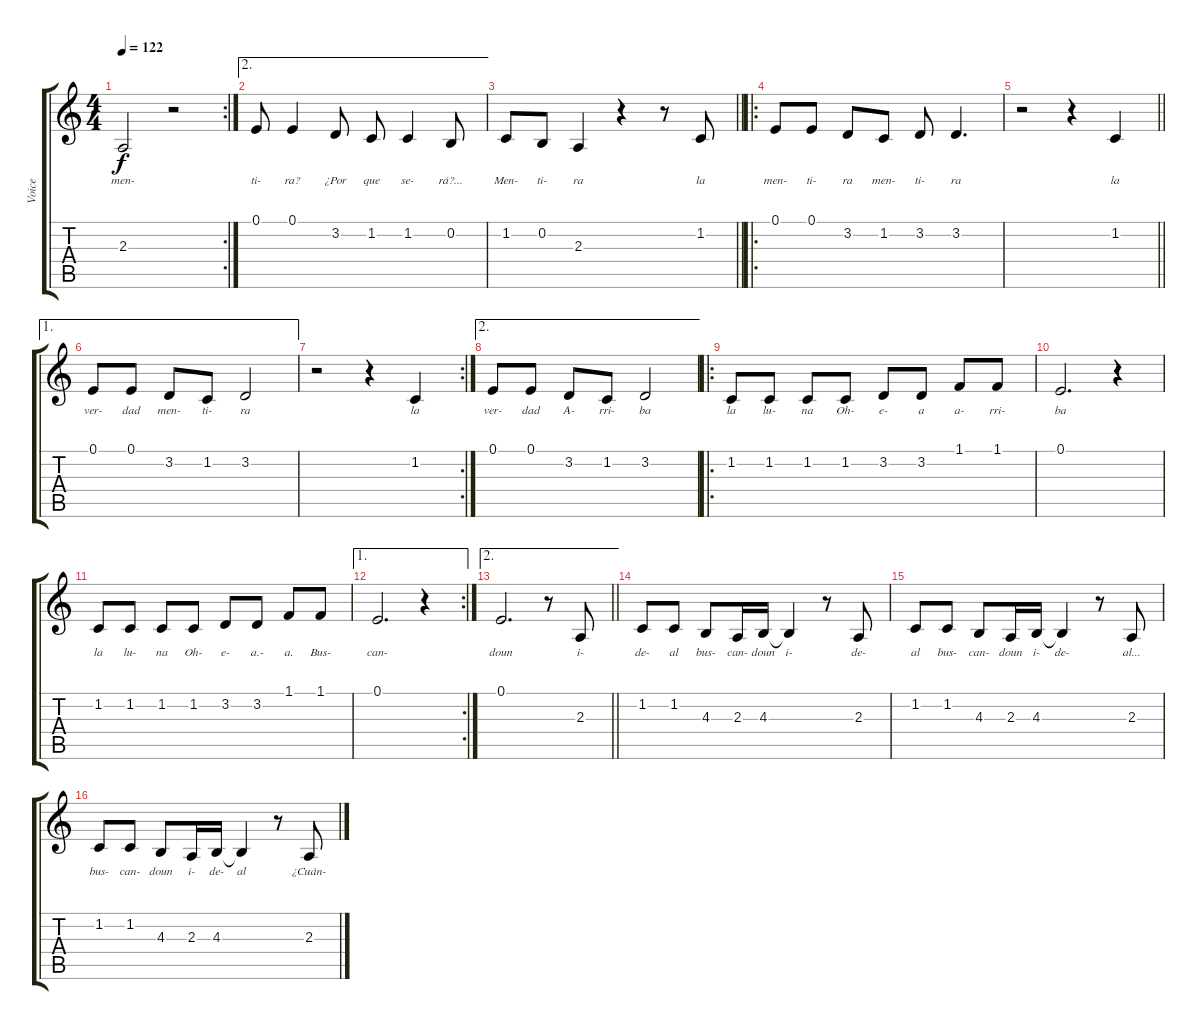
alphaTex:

\track ("Voice" "Voice") {instrument harmonica}
\staff {score tabs}
\tuning (E4 B3 G3 D3 A2 E2) {hide}
\rc 2
\ts (4 4)
\tempo 122
\clef g2
\ks c
2.3.2{lyrics (0 "men-") lyrics (1 "") lyrics (2 "") lyrics (3 "") lyrics (4 "") dy f} r.2 |
\ae 2
0.1.8{lyrics (0 "ti-") lyrics (1 "") lyrics (2 "") lyrics (3 "") lyrics (4 "")} 0.1.4{lyrics (0 "ra?") lyrics (1 "") lyrics (2 "") lyrics (3 "") lyrics (4 "")} 3.2.8{lyrics (0 "¿Por") lyrics (1 "") lyrics (2 "") lyrics (3 "") lyrics (4 "")} 1.2.8{lyrics (0 "que") lyrics (1 "") lyrics (2 "") lyrics (3 "") lyrics (4 "")} 1.2.4{lyrics (0 "se-") lyrics (1 "") lyrics (2 "") lyrics (3 "") lyrics (4 "")} 0.2.8{lyrics (0 "rá?...") lyrics (1 "") lyrics (2 "") lyrics (3 "") lyrics (4 "")} |
\barLineRight lightlight
1.2.8{lyrics (0 "Men-") lyrics (1 "") lyrics (2 "") lyrics (3 "") lyrics (4 "")} 0.2.8{lyrics (0 "ti-") lyrics (1 "") lyrics (2 "") lyrics (3 "") lyrics (4 "")} 2.3.4{lyrics (0 "ra") lyrics (1 "") lyrics (2 "") lyrics (3 "") lyrics (4 "")} r.4 r.8 1.2.8{lyrics (0 "la") lyrics (1 "") lyrics (2 "") lyrics (3 "") lyrics (4 "")} |
\ro
0.1.8{lyrics (0 "men-") lyrics (1 "") lyrics (2 "") lyrics (3 "") lyrics (4 "")} 0.1.8{lyrics (0 "ti-") lyrics (1 "") lyrics (2 "") lyrics (3 "") lyrics (4 "")} 3.2.8{lyrics (0 "ra") lyrics (1 "") lyrics (2 "") lyrics (3 "") lyrics (4 "")} 1.2.8{lyrics (0 "men-") lyrics (1 "") lyrics (2 "") lyrics (3 "") lyrics (4 "")} 3.2.8{lyrics (0 "ti-") lyrics (1 "") lyrics (2 "") lyrics (3 "") lyrics (4 "")} 3.2.4{d lyrics (0 "ra") lyrics (1 "") lyrics (2 "") lyrics (3 "") lyrics (4 "")} |
\barLineRight lightlight
r.2 r.4 1.2.4{lyrics (0 "la") lyrics (1 "") lyrics (2 "") lyrics (3 "") lyrics (4 "")} |
\ae 1
0.1.8{lyrics (0 "ver-") lyrics (1 "") lyrics (2 "") lyrics (3 "") lyrics (4 "")} 0.1.8{lyrics (0 "dad") lyrics (1 "") lyrics (2 "") lyrics (3 "") lyrics (4 "")} 3.2.8{lyrics (0 "men-") lyrics (1 "") lyrics (2 "") lyrics (3 "") lyrics (4 "")} 1.2.8{lyrics (0 "ti-") lyrics (1 "") lyrics (2 "") lyrics (3 "") lyrics (4 "")} 3.2.2{lyrics (0 "ra") lyrics (1 "") lyrics (2 "") lyrics (3 "") lyrics (4 "")} |
\rc 2
r.2 r.4 1.2.4{lyrics (0 "la") lyrics (1 "") lyrics (2 "") lyrics (3 "") lyrics (4 "")} |
\ae 2
0.1.8{lyrics (0 "ver-") lyrics (1 "") lyrics (2 "") lyrics (3 "") lyrics (4 "")} 0.1.8{lyrics (0 "dad") lyrics (1 "") lyrics (2 "") lyrics (3 "") lyrics (4 "")} 3.2.8{lyrics (0 "A-") lyrics (1 "") lyrics (2 "") lyrics (3 "") lyrics (4 "")} 1.2.8{lyrics (0 "rri-") lyrics (1 "") lyrics (2 "") lyrics (3 "") lyrics (4 "")} 3.2.2{lyrics (0 "ba") lyrics (1 "") lyrics (2 "") lyrics (3 "") lyrics (4 "")} |
\ro
1.2.8{lyrics (0 "la") lyrics (1 "") lyrics (2 "") lyrics (3 "") lyrics (4 "")} 1.2.8{lyrics (0 "lu-") lyrics (1 "") lyrics (2 "") lyrics (3 "") lyrics (4 "")} 1.2.8{lyrics (0 "na") lyrics (1 "") lyrics (2 "") lyrics (3 "") lyrics (4 "")} 1.2.8{lyrics (0 "Oh-") lyrics (1 "") lyrics (2 "") lyrics (3 "") lyrics (4 "")} 3.2.8{lyrics (0 "e-") lyrics (1 "") lyrics (2 "") lyrics (3 "") lyrics (4 "")} 3.2.8{lyrics (0 "a") lyrics (1 "") lyrics (2 "") lyrics (3 "") lyrics (4 "")} 1.1.8{lyrics (0 "a-") lyrics (1 "") lyrics (2 "") lyrics (3 "") lyrics (4 "")} 1.1.8{lyrics (0 "rri-") lyrics (1 "") lyrics (2 "") lyrics (3 "") lyrics (4 "")} |
0.1.2{d lyrics (0 "ba") lyrics (1 "") lyrics (2 "") lyrics (3 "") lyrics (4 "")} r.4 |
1.2.8{lyrics (0 "la") lyrics (1 "") lyrics (2 "") lyrics (3 "") lyrics (4 "")} 1.2.8{lyrics (0 "lu-") lyrics (1 "") lyrics (2 "") lyrics (3 "") lyrics (4 "")} 1.2.8{lyrics (0 "na") lyrics (1 "") lyrics (2 "") lyrics (3 "") lyrics (4 "")} 1.2.8{lyrics (0 "Oh-") lyrics (1 "") lyrics (2 "") lyrics (3 "") lyrics (4 "")} 3.2.8{lyrics (0 "e-") lyrics (1 "") lyrics (2 "") lyrics (3 "") lyrics (4 "")} 3.2.8{lyrics (0 "a.-") lyrics (1 "") lyrics (2 "") lyrics (3 "") lyrics (4 "")} 1.1.8{lyrics (0 "a.") lyrics (1 "") lyrics (2 "") lyrics (3 "") lyrics (4 "")} 1.1.8{lyrics (0 "Bus-") lyrics (1 "") lyrics (2 "") lyrics (3 "") lyrics (4 "")} |
\ae 1
\rc 2
0.1.2{d lyrics (0 "can-") lyrics (1 "") lyrics (2 "") lyrics (3 "") lyrics (4 "")} r.4 |
\ae 2
\barLineRight lightlight
0.1.2{d lyrics (0 "doun") lyrics (1 "") lyrics (2 "") lyrics (3 "") lyrics (4 "")} r.8 2.3.8{lyrics (0 "i-") lyrics (1 "") lyrics (2 "") lyrics (3 "") lyrics (4 "")} |
1.2.8{lyrics (0 "de-") lyrics (1 "") lyrics (2 "") lyrics (3 "") lyrics (4 "")} 1.2.8{lyrics (0 "al") lyrics (1 "") lyrics (2 "") lyrics (3 "") lyrics (4 "")} 4.3.8{lyrics (0 "bus-") lyrics (1 "") lyrics (2 "") lyrics (3 "") lyrics (4 "")} 2.3.16{lyrics (0 "can-") lyrics (1 "") lyrics (2 "") lyrics (3 "") lyrics (4 "")} 4.3.16{lyrics (0 "doun") lyrics (1 "") lyrics (2 "") lyrics (3 "") lyrics (4 "")} 4.3{t}.4{lyrics (0 "i-") lyrics (1 "") lyrics (2 "") lyrics (3 "") lyrics (4 "")} r.8 2.3.8{lyrics (0 "de-") lyrics (1 "") lyrics (2 "") lyrics (3 "") lyrics (4 "")} |
1.2.8{lyrics (0 "al") lyrics (1 "") lyrics (2 "") lyrics (3 "") lyrics (4 "")} 1.2.8{lyrics (0 "bus-") lyrics (1 "") lyrics (2 "") lyrics (3 "") lyrics (4 "")} 4.3.8{lyrics (0 "can-") lyrics (1 "") lyrics (2 "") lyrics (3 "") lyrics (4 "")} 2.3.16{lyrics (0 "doun") lyrics (1 "") lyrics (2 "") lyrics (3 "") lyrics (4 "")} 4.3.16{lyrics (0 "i-") lyrics (1 "") lyrics (2 "") lyrics (3 "") lyrics (4 "")} 4.3{t}.4{lyrics (0 "de-") lyrics (1 "") lyrics (2 "") lyrics (3 "") lyrics (4 "")} r.8 2.3.8{lyrics (0 "al...") lyrics (1 "") lyrics (2 "") lyrics (3 "") lyrics (4 "")} |
1.2.8{lyrics (0 "bus-") lyrics (1 "") lyrics (2 "") lyrics (3 "") lyrics (4 "")} 1.2.8{lyrics (0 "can-") lyrics (1 "") lyrics (2 "") lyrics (3 "") lyrics (4 "")} 4.3.8{lyrics (0 "doun") lyrics (1 "") lyrics (2 "") lyrics (3 "") lyrics (4 "")} 2.3.16{lyrics (0 "i-") lyrics (1 "") lyrics (2 "") lyrics (3 "") lyrics (4 "")} 4.3.16{lyrics (0 "de-") lyrics (1 "") lyrics (2 "") lyrics (3 "") lyrics (4 "")} 4.3{t}.4{lyrics (0 "al") lyrics (1 "") lyrics (2 "") lyrics (3 "") lyrics (4 "")} r.8 2.3.8{lyrics (0 "¿Cuán-") lyrics (1 "") lyrics (2 "") lyrics (3 "") lyrics (4 "")}
